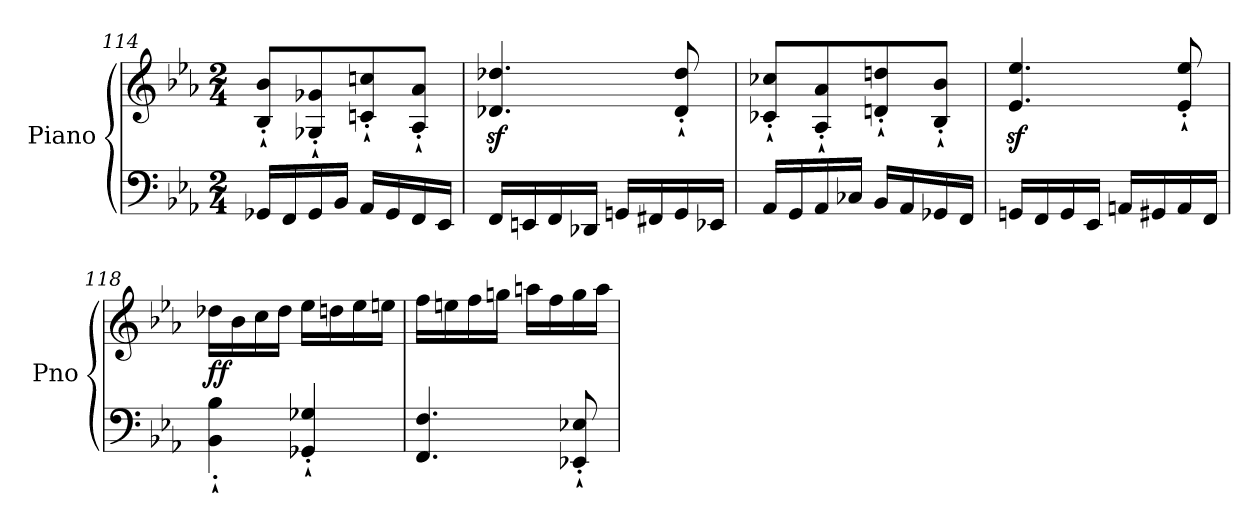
**kern	**kern	**dynam
*part1	*part1	*part1
*staff2	*staff1	*staff1/2
*I"Piano	*	*
*I'Pno	*	*
!!LO:PB:g=z
*clefF4	*clefG2	*
*k[b-e-a-]	*k[b-e-a-]	*
*M2/4	*M2/4	*
=114	=114	=114
*^	*	*
2ryy	16GG-X/LL	8B-/'` 8b-/'`L	.
.	16FF/	.	.
.	16GG-/	8G-X/'` 8g-X/'`	.
.	16BB-/JJ	.	.
.	16AA-/LL	8cn/'` 8ccn/'`	.
.	16GG-/	.	.
.	16FF/	8A-/'` 8a-/'`J	.
.	16EE-/JJ	.	.
!!LO:LB:g=z
=115	=115	=115	=115
2ryy	16FF/LL	4.d-X/z< 4.dd-X/z<	.
.	16EEn/	.	.
.	16FF/	.	.
.	16DD-X/JJ	.	.
.	16GGn/LL	.	.
.	16FF#X/	.	.
.	16GG/	8d-/'` 8dd-/'`	.
.	16EE-X/JJ	.	.
=116	=116	=116	=116
2ryy	16AA-/LL	8c-X/'` 8cc-X/'`L	.
.	16GG/	.	.
.	16AA-/	8A-/'` 8a-/'`	.
.	16C-X/JJ	.	.
.	16BB-/LL	8dn/'` 8ddn/'`	.
.	16AA-/	.	.
.	16GG-X/	8B-/'` 8b-/'`J	.
.	16FF/JJ	.	.
=117	=117	=117	=117
2ryy	16GGn/LL	4.e-/z< 4.ee-/z<	.
.	16FF/	.	.
.	16GG/	.	.
.	16EE-/JJ	.	.
.	16AAn/LL	.	.
.	16GG#X/	.	.
.	16AA/	8e-/'` 8ee-/'`	.
.	16FF/JJ	.	.
=118	=118	=118	=118
!	!	!	!LO:DY:b
2ryy	4BB-\'` 4B-\'`	16dd-X\LL	ff
.	.	16b-\	.
.	.	16cc\	.
.	.	16dd-\JJ	.
.	4GG-X/'` 4G-X/'`	16ee-\LL	.
.	.	16ddn\	.
.	.	16ee-\	.
.	.	16een\JJ	.
!!LO:LB:g=z
=119	=119	=119	=119
2ryy	4.FF/ 4.F/	16ff\LL	.
.	.	16een\	.
.	.	16ff\	.
.	.	16ggn\JJ	.
.	.	16aan\LL	.
.	.	16ff\	.
.	8EE-X/'` 8E-X/'`	16gg\	.
.	.	16aa\JJ	.
*v	*v	*	*
=	=	=
*-	*-	*-
